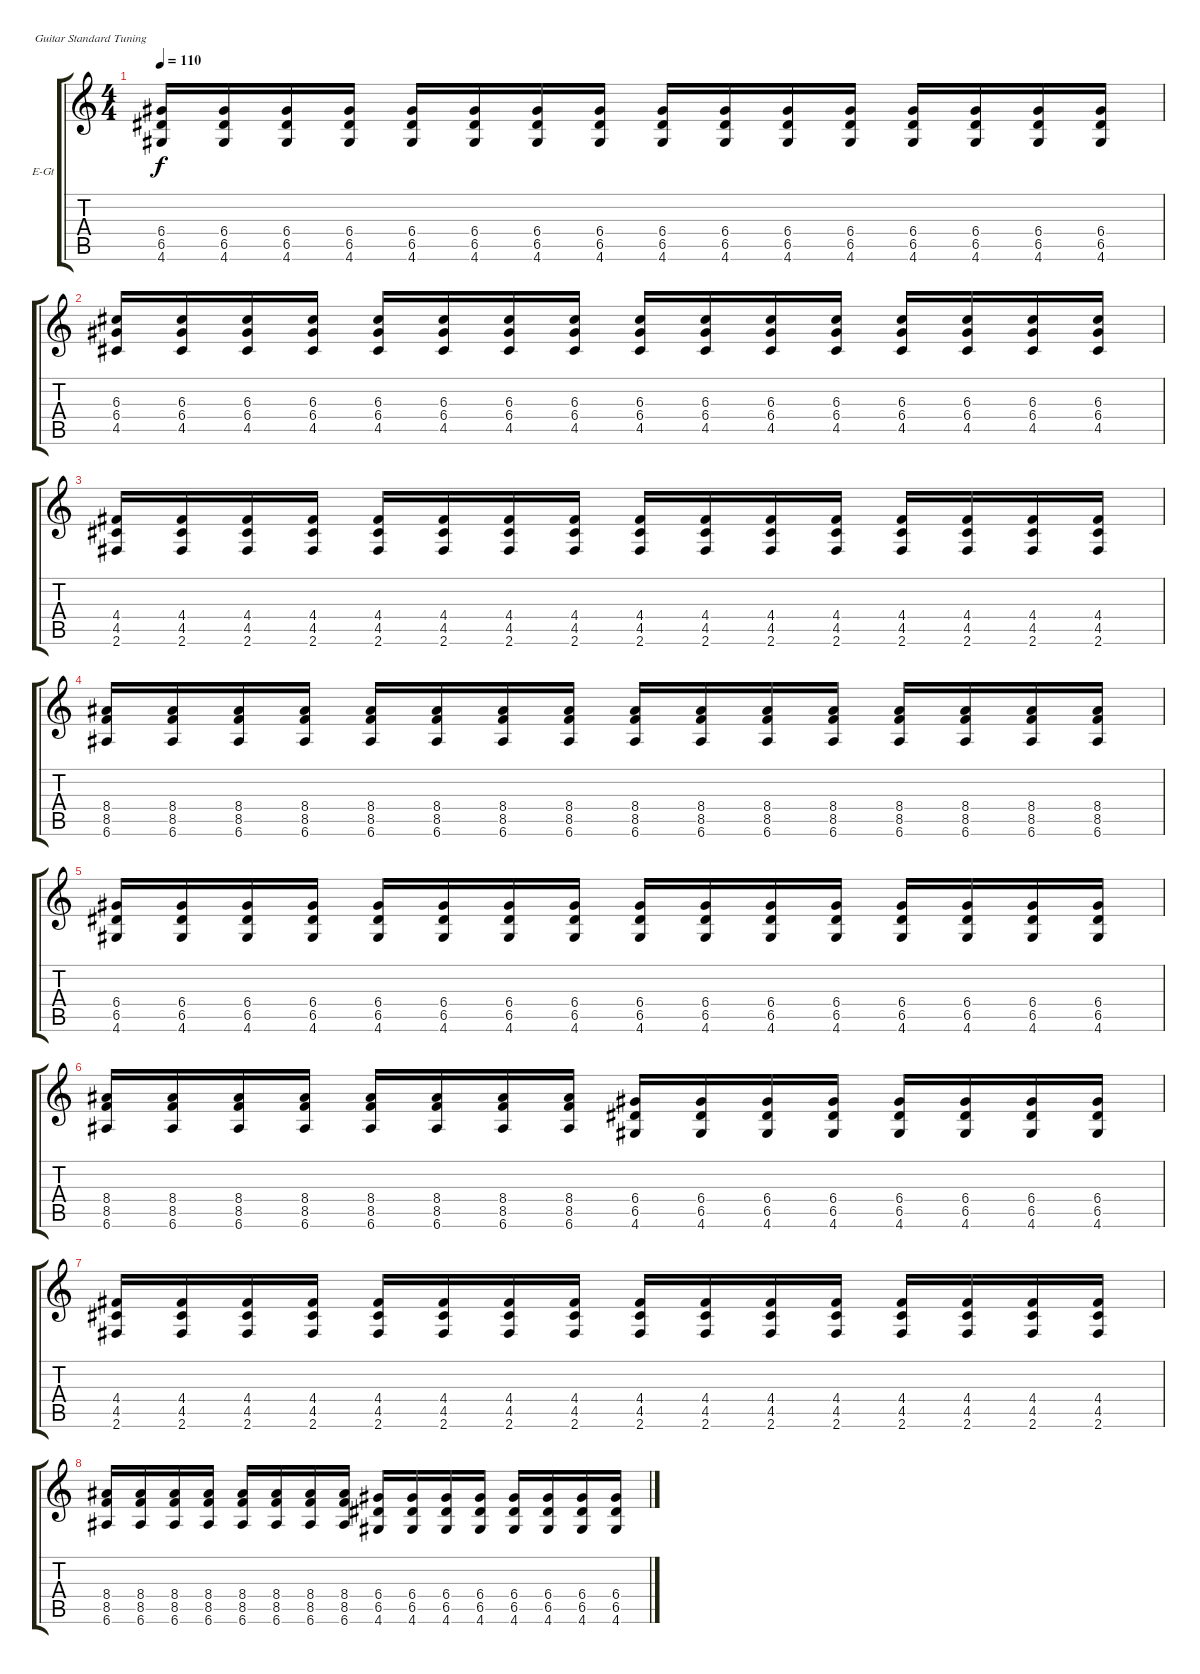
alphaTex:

\bracketExtendMode groupsimilarinstruments
\firstSystemTrackNameOrientation horizontal
\otherSystemsTrackNameOrientation horizontal
\track ("Matty Lewis" "E-Gt") {instrument distortionguitar}
\staff {score tabs}
\tuning (E4 B3 G3 D3 A2 E2)
\ts (4 4)
\tempo 110
\clef g2
\ks c
(6.4 6.5 4.6).16{dy f} (6.4 6.5 4.6).16 (6.4 6.5 4.6).16 (6.4 6.5 4.6).16 (6.4 6.5 4.6).16 (6.4 6.5 4.6).16 (6.4 6.5 4.6).16 (6.4 6.5 4.6).16 (6.4 6.5 4.6).16 (6.4 6.5 4.6).16 (6.4 6.5 4.6).16 (6.4 6.5 4.6).16 (6.4 6.5 4.6).16 (6.4 6.5 4.6).16 (6.4 6.5 4.6).16 (6.4 6.5 4.6).16 |
(6.3 6.4 4.5).16 (6.3 6.4 4.5).16 (6.3 6.4 4.5).16 (6.3 6.4 4.5).16 (6.3 6.4 4.5).16 (6.3 6.4 4.5).16 (6.3 6.4 4.5).16 (6.3 6.4 4.5).16 (6.3 6.4 4.5).16 (6.3 6.4 4.5).16 (6.3 6.4 4.5).16 (6.3 6.4 4.5).16 (6.3 6.4 4.5).16 (6.3 6.4 4.5).16 (6.3 6.4 4.5).16 (6.3 6.4 4.5).16 |
(4.4 4.5 2.6).16 (4.4 4.5 2.6).16 (4.4 4.5 2.6).16 (4.4 4.5 2.6).16 (4.4 4.5 2.6).16 (4.4 4.5 2.6).16 (4.4 4.5 2.6).16 (4.4 4.5 2.6).16 (4.4 4.5 2.6).16 (4.4 4.5 2.6).16 (4.4 4.5 2.6).16 (4.4 4.5 2.6).16 (4.4 4.5 2.6).16 (4.4 4.5 2.6).16 (4.4 4.5 2.6).16 (4.4 4.5 2.6).16 |
(8.4 8.5 6.6).16 (8.4 8.5 6.6).16 (8.4 8.5 6.6).16 (8.4 8.5 6.6).16 (8.4 8.5 6.6).16 (8.4 8.5 6.6).16 (8.4 8.5 6.6).16 (8.4 8.5 6.6).16 (8.4 8.5 6.6).16 (8.4 8.5 6.6).16 (8.4 8.5 6.6).16 (8.4 8.5 6.6).16 (8.4 8.5 6.6).16 (8.4 8.5 6.6).16 (8.4 8.5 6.6).16 (8.4 8.5 6.6).16 |
(6.4 6.5 4.6).16 (6.4 6.5 4.6).16 (6.4 6.5 4.6).16 (6.4 6.5 4.6).16 (6.4 6.5 4.6).16 (6.4 6.5 4.6).16 (6.4 6.5 4.6).16 (6.4 6.5 4.6).16 (6.4 6.5 4.6).16 (6.4 6.5 4.6).16 (6.4 6.5 4.6).16 (6.4 6.5 4.6).16 (6.4 6.5 4.6).16 (6.4 6.5 4.6).16 (6.4 6.5 4.6).16 (6.4 6.5 4.6).16 |
(8.4 8.5 6.6).16 (8.4 8.5 6.6).16 (8.4 8.5 6.6).16 (8.4 8.5 6.6).16 (8.4 8.5 6.6).16 (8.4 8.5 6.6).16 (8.4 8.5 6.6).16 (8.4 8.5 6.6).16 (6.4 6.5 4.6).16 (6.4 6.5 4.6).16 (6.4 6.5 4.6).16 (6.4 6.5 4.6).16 (6.4 6.5 4.6).16 (6.4 6.5 4.6).16 (6.4 6.5 4.6).16 (6.4 6.5 4.6).16 |
(4.4 4.5 2.6).16 (4.4 4.5 2.6).16 (4.4 4.5 2.6).16 (4.4 4.5 2.6).16 (4.4 4.5 2.6).16 (4.4 4.5 2.6).16 (4.4 4.5 2.6).16 (4.4 4.5 2.6).16 (4.4 4.5 2.6).16 (4.4 4.5 2.6).16 (4.4 4.5 2.6).16 (4.4 4.5 2.6).16 (4.4 4.5 2.6).16 (4.4 4.5 2.6).16 (4.4 4.5 2.6).16 (4.4 4.5 2.6).16 |
(8.4 8.5 6.6).16 (8.4 8.5 6.6).16 (8.4 8.5 6.6).16 (8.4 8.5 6.6).16 (8.4 8.5 6.6).16 (8.4 8.5 6.6).16 (8.4 8.5 6.6).16 (8.4 8.5 6.6).16 (6.4 6.5 4.6).16 (6.4 6.5 4.6).16 (6.4 6.5 4.6).16 (6.4 6.5 4.6).16 (6.4 6.5 4.6).16 (6.4 6.5 4.6).16 (6.4 6.5 4.6).16 (6.4 6.5 4.6).16
